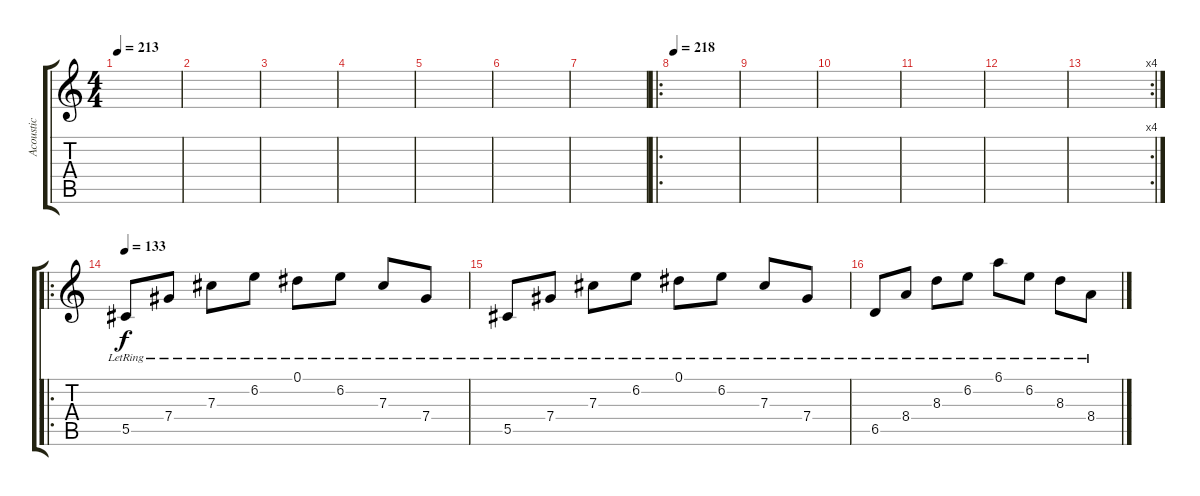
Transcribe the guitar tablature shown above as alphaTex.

\track ("Acoustic" "Acoustic") {instrument acousticguitarnylon}
\staff {score tabs}
\tuning (Eb4 Bb3 Gb3 Db3 Ab2 Eb2) {hide}
\ts (4 4)
\tempo 213
\clef g2
\ks c
|
|
|
|
|
|
|
\ro
\tempo 218
|
|
|
|
|
\rc 4
|
\ro
\tempo 133
5.5{lr}.8{instrument acousticguitarnylon} 7.4{lr}.8 7.3{lr}.8 6.2{lr}.8 0.1{lr}.8 6.2{lr}.8 7.3{lr}.8 7.4{lr}.8 |
5.5{lr}.8 7.4{lr}.8 7.3{lr}.8 6.2{lr}.8 0.1{lr}.8 6.2{lr}.8 7.3{lr}.8 7.4{lr}.8 |
6.5{lr}.8 8.4{lr}.8 8.3{lr}.8 6.2{lr}.8 6.1{lr}.8 6.2{lr}.8 8.3{lr}.8 8.4{lr}.8
